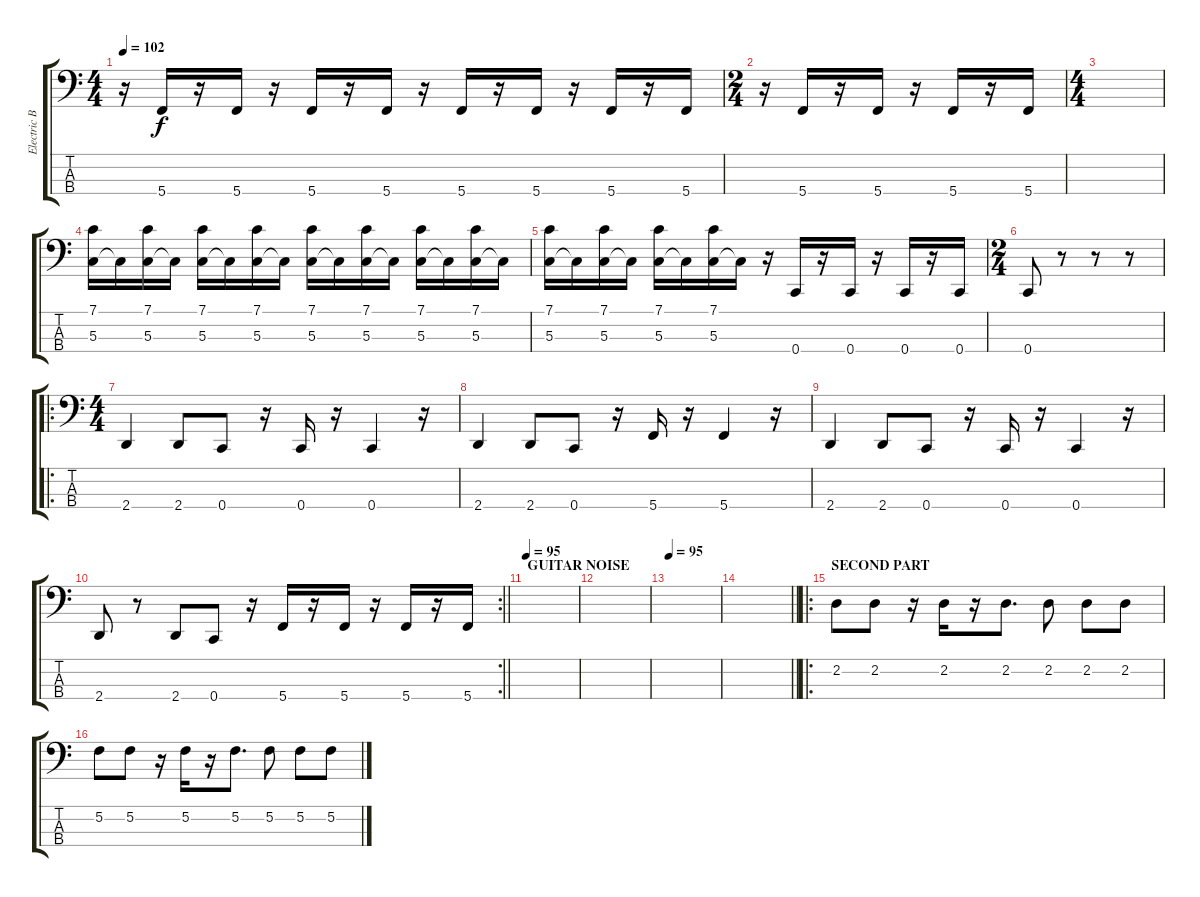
\track ("Electric Bass" "Electric B") {instrument electricbasspick}
\staff {score tabs}
\tuning (F2 C2 G1 C1) {hide}
\ts (4 4)
\tempo 102
\clef f4
\ks c
r.16{dy f} 5.4.16 r.16 5.4.16 r.16 5.4.16 r.16 5.4.16 r.16 5.4.16 r.16 5.4.16 r.16 5.4.16 r.16 5.4.16 |
\ts (2 4)
r.16 5.4.16 r.16 5.4.16 r.16 5.4.16 r.16 5.4.16 |
\ts (4 4)
|
(7.1 5.3).16 5.3{t}.16 (7.1 5.3).16 5.3{t}.16 (7.1 5.3).16 5.3{t}.16 (7.1 5.3).16 5.3{t}.16 (7.1 5.3).16 5.3{t}.16 (7.1 5.3).16 5.3{t}.16 (7.1 5.3).16 5.3{t}.16 (7.1 5.3).16 5.3{t}.16 |
(7.1 5.3).16 5.3{t}.16 (7.1 5.3).16 5.3{t}.16 (7.1 5.3).16 5.3{t}.16 (7.1 5.3).16 5.3{t}.16 r.16 0.4.16 r.16 0.4.16 r.16 0.4.16 r.16 0.4.16 |
\ts (2 4)
0.4.8 r.8 r.8 r.8 |
\ro
\ts (4 4)
2.4.4 2.4.8 0.4.8 r.16 0.4.16 r.16 0.4.4 r.16 |
2.4.4 2.4.8 0.4.8 r.16 5.4.16 r.16 5.4.4 r.16 |
2.4.4 2.4.8 0.4.8 r.16 0.4.16 r.16 0.4.4 r.16 |
\rc 2
\barLineRight lightlight
2.4.8 r.8 2.4.8 0.4.8 r.16 5.4.16 r.16 5.4.16 r.16 5.4.16 r.16 5.4.16 |
\section ("" "GUITAR NOISE")
\tempo 95
|
|
\tempo 95
|
\barLineRight lightlight
|
\ro
\section ("" "SECOND PART")
2.2.8 2.2.8 r.16 2.2.16 r.16 2.2.8{d} 2.2.8 2.2.8 2.2.8 |
5.2.8 5.2.8 r.16 5.2.16 r.16 5.2.8{d} 5.2.8 5.2.8 5.2.8
